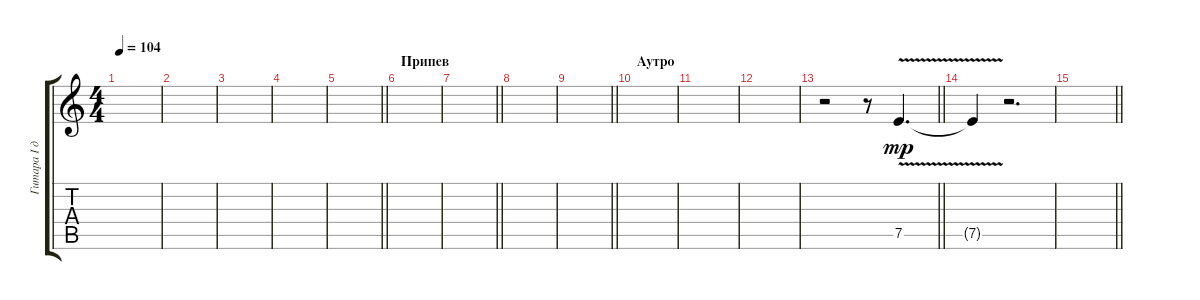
\track ("Гитара I дилей л" "Гитара I д") {instrument electricguitarmuted}
\staff {score tabs}
\tuning (E4 B3 G3 D3 A2 E2) {hide}
\ts (4 4)
\tempo 104
\clef g2
\ks c
|
|
|
|
\barLineRight lightlight
|
\section ("" "Припев")
|
\barLineRight lightlight
|
|
\barLineRight lightlight
|
\section ("" "Аутро")
|
|
|
\barLineRight lightlight
r.2 r.8 7.5{v}.4{d dy mp} |
7.5{t}.4 r.2{d} |
\barLineRight lightlight
